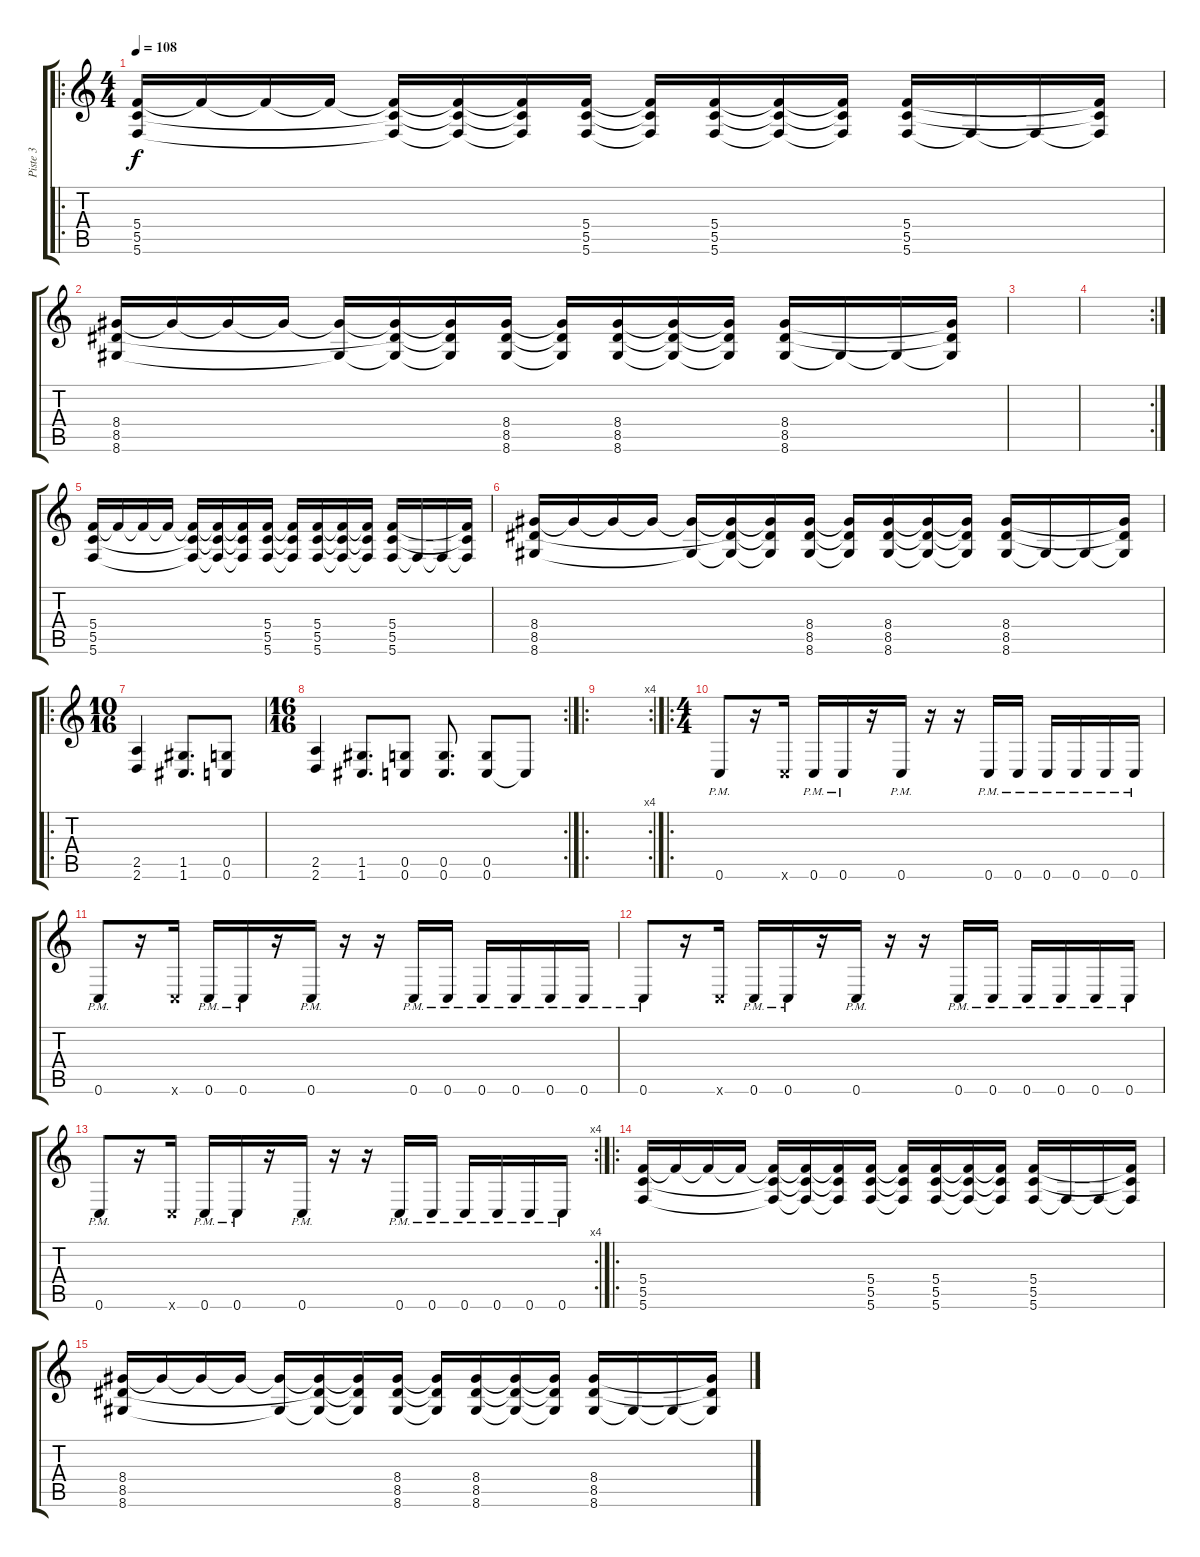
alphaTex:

\track ("Piste 3" "Piste 3") {instrument distortionguitar}
\staff {score tabs}
\tuning (D4 A3 F3 C3 G2 C2) {hide}
\ro
\ts (4 4)
\tempo 108
\clef g2
\ks c
(5.4 5.5 5.6).16{dy f} 5.4{t}.16 5.4{t}.16 5.4{t}.16 (5.4{t} 5.5{t} 5.6{t}).16 (5.4{t} 5.5{t} 5.6{t}).16 (5.4{t} 5.5{t} 5.6{t}).16 (5.4 5.5 5.6).16 (5.4{t} 5.5{t} 5.6{t}).16 (5.4 5.5 5.6).16 (5.4{t} 5.5{t} 5.6{t}).16 (5.4{t} 5.5{t} 5.6{t}).16 (5.4 5.5 5.6).16 5.6{t}.16 5.6{t}.16 (5.4{t} 5.5{t} 5.6{t}).16 |
(8.4 8.5 8.6).16 8.4{t}.16 8.4{t}.16 8.4{t}.16 (8.4{t} 8.6{t}).16 (8.4{t} 8.5{t} 8.6{t}).16 (8.4{t} 8.5{t} 8.6{t}).16 (8.4 8.5 8.6).16 (8.4{t} 8.5{t} 8.6{t}).16 (8.4 8.5 8.6).16 (8.4{t} 8.5{t} 8.6{t}).16 (8.4{t} 8.5{t} 8.6{t}).16 (8.4 8.5 8.6).16 8.6{t}.16 8.6{t}.16 (8.4{t} 8.5{t} 8.6{t}).16 |
|
\rc 2
|
(5.4 5.5 5.6).16 5.4{t}.16 5.4{t}.16 5.4{t}.16 (5.4{t} 5.5{t} 5.6{t}).16 (5.4{t} 5.5{t} 5.6{t}).16 (5.4{t} 5.5{t} 5.6{t}).16 (5.4 5.5 5.6).16 (5.4{t} 5.5{t} 5.6{t}).16 (5.4 5.5 5.6).16 (5.4{t} 5.5{t} 5.6{t}).16 (5.4{t} 5.5{t} 5.6{t}).16 (5.4 5.5 5.6).16 5.6{t}.16 5.6{t}.16 (5.4{t} 5.5{t} 5.6{t}).16 |
(8.4 8.5 8.6).16 8.4{t}.16 8.4{t}.16 8.4{t}.16 (8.4{t} 8.6{t}).16 (8.4{t} 8.5{t} 8.6{t}).16 (8.4{t} 8.5{t} 8.6{t}).16 (8.4 8.5 8.6).16 (8.4{t} 8.5{t} 8.6{t}).16 (8.4 8.5 8.6).16 (8.4{t} 8.5{t} 8.6{t}).16 (8.4{t} 8.5{t} 8.6{t}).16 (8.4 8.5 8.6).16 8.6{t}.16 8.6{t}.16 (8.4{t} 8.5{t} 8.6{t}).16 |
\ro
\ts (10 16)
(2.5 2.6).4 (1.5 1.6).8{d} (0.5 0.6).8 |
\rc 2
\ts (16 16)
(2.5 2.6).4 (1.5 1.6).8{d} (0.5 0.6).8 (0.5 0.6).8{d} (0.5 0.6).8 0.6{t}.8 |
\ro
\rc 4
|
\ro
\ts (4 4)
0.6{pm}.8 r.16 0.6{x}.16 0.6{pm}.16 0.6{pm}.16 r.16 0.6{pm}.16 r.16 r.16 0.6{pm}.16 0.6{pm}.16 0.6{pm}.16 0.6{pm}.16 0.6{pm}.16 0.6{pm}.16 |
0.6{pm}.8 r.16 0.6{x}.16 0.6{pm}.16 0.6{pm}.16 r.16 0.6{pm}.16 r.16 r.16 0.6{pm}.16 0.6{pm}.16 0.6{pm}.16 0.6{pm}.16 0.6{pm}.16 0.6{pm}.16 |
0.6{pm}.8 r.16 0.6{x}.16 0.6{pm}.16 0.6{pm}.16 r.16 0.6{pm}.16 r.16 r.16 0.6{pm}.16 0.6{pm}.16 0.6{pm}.16 0.6{pm}.16 0.6{pm}.16 0.6{pm}.16 |
\rc 4
0.6{pm}.8 r.16 0.6{x}.16 0.6{pm}.16 0.6{pm}.16 r.16 0.6{pm}.16 r.16 r.16 0.6{pm}.16 0.6{pm}.16 0.6{pm}.16 0.6{pm}.16 0.6{pm}.16 0.6{pm}.16 |
\ro
(5.4 5.5 5.6).16 5.4{t}.16 5.4{t}.16 5.4{t}.16 (5.4{t} 5.5{t} 5.6{t}).16 (5.4{t} 5.5{t} 5.6{t}).16 (5.4{t} 5.5{t} 5.6{t}).16 (5.4 5.5 5.6).16 (5.4{t} 5.5{t} 5.6{t}).16 (5.4 5.5 5.6).16 (5.4{t} 5.5{t} 5.6{t}).16 (5.4{t} 5.5{t} 5.6{t}).16 (5.4 5.5 5.6).16 5.6{t}.16 5.6{t}.16 (5.4{t} 5.5{t} 5.6{t}).16 |
(8.4 8.5 8.6).16 8.4{t}.16 8.4{t}.16 8.4{t}.16 (8.4{t} 8.6{t}).16 (8.4{t} 8.5{t} 8.6{t}).16 (8.4{t} 8.5{t} 8.6{t}).16 (8.4 8.5 8.6).16 (8.4{t} 8.5{t} 8.6{t}).16 (8.4 8.5 8.6).16 (8.4{t} 8.5{t} 8.6{t}).16 (8.4{t} 8.5{t} 8.6{t}).16 (8.4 8.5 8.6).16 8.6{t}.16 8.6{t}.16 (8.4{t} 8.5{t} 8.6{t}).16
